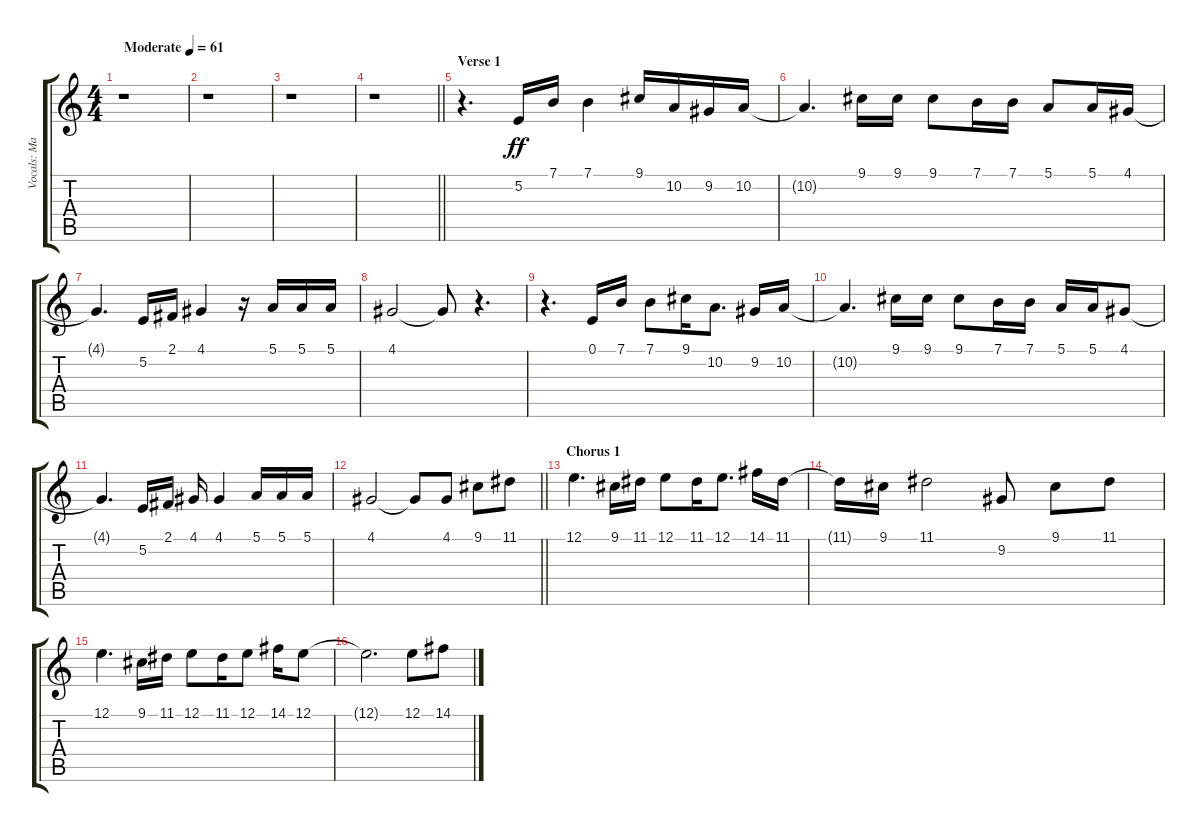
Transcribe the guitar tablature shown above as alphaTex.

\track ("Vocals: Marc Anthony" "Vocals: Ma") {instrument lead1square}
\staff {score tabs}
\tuning (E4 B3 G3 D3 A2 E2) {hide}
\ts (4 4)
\tempo (61 "Moderate")
\clef g2
\ks c
r.1{dy ff instrument lead1square} |
r.1 |
r.1 |
\barLineRight lightlight
r.1 |
\section ("" "Verse 1")
r.4{d} 5.2.16 7.1.16 7.1.4 9.1.16 10.2.16 9.2.16 10.2.16 |
10.2{t}.4{d} 9.1.16 9.1.16 9.1.8 7.1.16 7.1.16 5.1.8 5.1.16 4.1.16 |
4.1{t}.4{d} 5.2.16 2.1.16 4.1.4 r.16 5.1.16 5.1.16 5.1.16 |
4.1.2 4.1{t}.8 r.4{d} |
r.4{d} 0.1.16 7.1.16 7.1.8 9.1.16 10.2.8{d} 9.2.16 10.2.16 |
10.2{t}.4{d} 9.1.16 9.1.16 9.1.8 7.1.16 7.1.16 5.1.16 5.1.16 4.1.8 |
4.1{t}.4{d} 5.2.16 2.1.16 4.1.16 4.1.4 5.1.16 5.1.16 5.1.16 |
\barLineRight lightlight
4.1.2 4.1{t}.8 4.1.8 9.1.8 11.1.8 |
\section ("" "Chorus 1")
12.1.4{d} 9.1.16 11.1.16 12.1.8 11.1.16 12.1.8{d} 14.1.16 11.1.16 |
11.1{t}.16 9.1.16 11.1.2 9.2.8 9.1.8 11.1.8 |
12.1.4{d} 9.1.16 11.1.16 12.1.8 11.1.16 12.1.8 14.1.16 12.1.8 |
12.1{t}.2{d} 12.1.8 14.1.8
